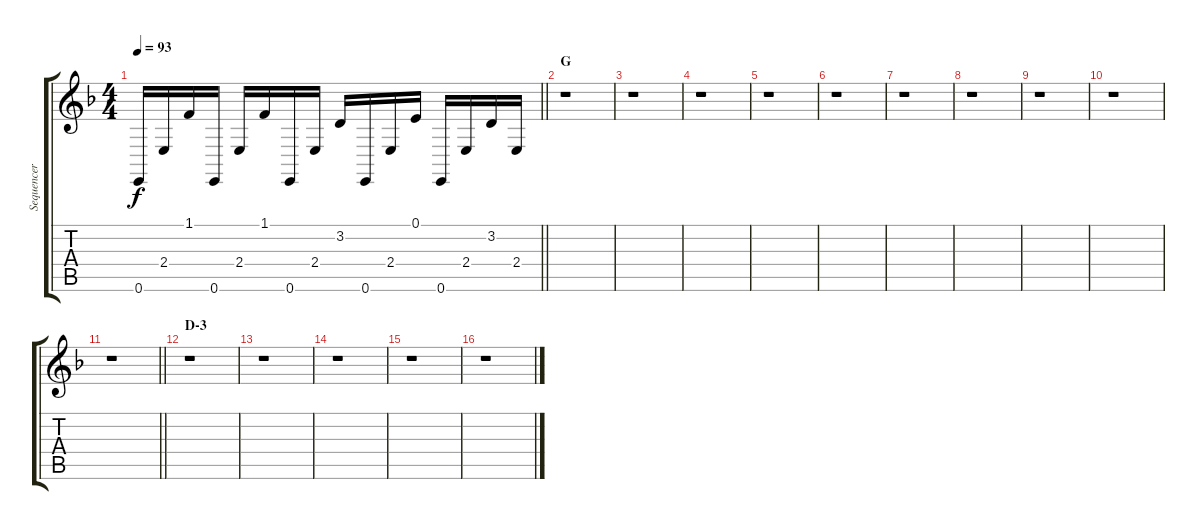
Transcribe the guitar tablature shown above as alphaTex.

\track ("Sequencer" "Sequencer") {instrument lead2sawtooth}
\staff {score tabs}
\tuning (E4 B3 G3 D3 A2 E2) {hide}
\ts (4 4)
\tempo 93
\clef g2
\barLineRight lightlight
\ks f
0.6.16{dy f} 2.4.16 1.1.16 0.6.16 2.4.16 1.1.16 0.6.16 2.4.16 3.2.16 0.6.16 2.4.16 0.1.16 0.6.16 2.4.16 3.2.16 2.4.16 |
\section ("" "G")
r.1 |
r.1 |
r.1 |
r.1 |
r.1 |
r.1 |
r.1 |
r.1 |
r.1 |
\barLineRight lightlight
r.1 |
\section ("" "D-3")
r.1 |
r.1 |
r.1 |
r.1 |
r.1
